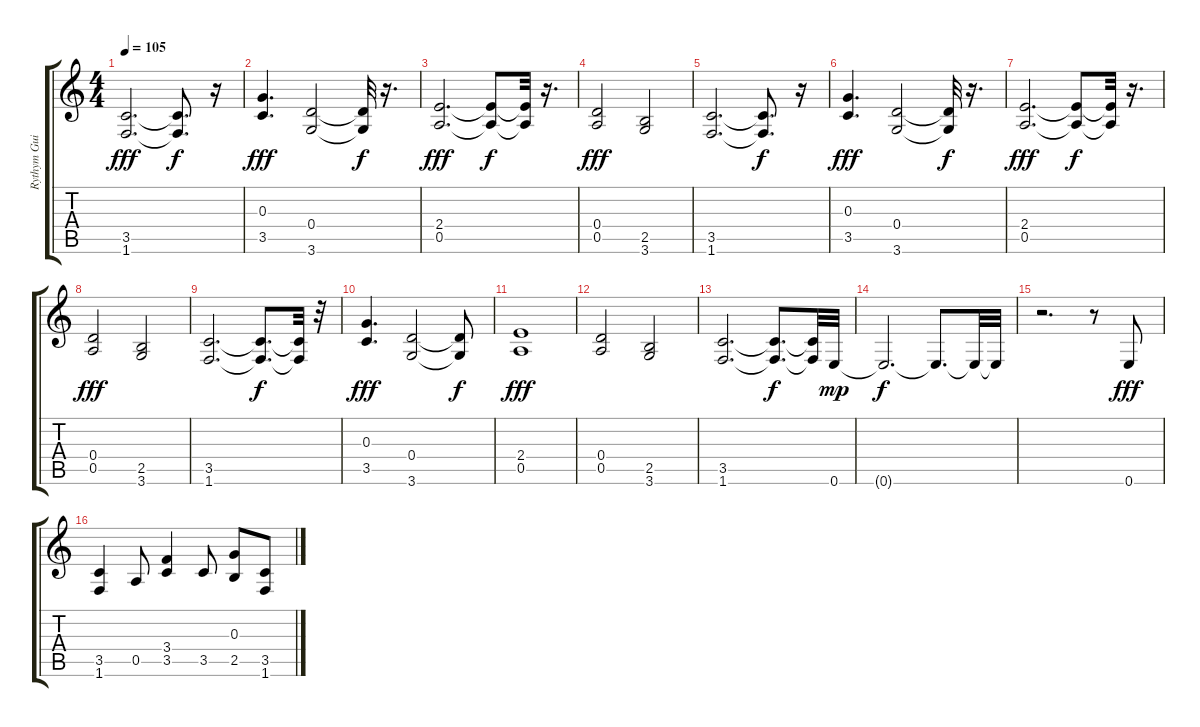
\track ("Rythym Guitar" "Rythym Gui") {instrument overdrivenguitar}
\staff {score tabs}
\tuning (E4 B3 G3 D3 A2 E2) {hide}
\ts (4 4)
\tempo 105
\clef g2
\ks c
(3.5 1.6).2{d dy fff} (3.5{t} 1.6{t}).8{d dy f} r.16 |
(0.3 3.5).4{d dy fff} (0.4 3.6).2 (0.4{t} 3.6{t}).32{dy f} r.16{d} |
(2.4 0.5).2{d dy fff} (2.4{t} 0.5{t}).8{dy f} (2.4{t} 0.5{t}).32 r.16{d} |
(0.4 0.5).2{dy fff} (2.5 3.6).2 |
(3.5 1.6).2{d} (3.5{t} 1.6{t}).8{d dy f} r.16 |
(0.3 3.5).4{d dy fff} (0.4 3.6).2 (0.4{t} 3.6{t}).32{dy f} r.16{d} |
(2.4 0.5).2{d dy fff} (2.4{t} 0.5{t}).8{dy f} (2.4{t} 0.5{t}).32 r.16{d} |
(0.4 0.5).2{dy fff} (2.5 3.6).2 |
(3.5 1.6).2{d} (3.5{t} 1.6{t}).8{d dy f} (3.5{t} 1.6{t}).32 r.32 |
(0.3 3.5).4{d dy fff} (0.4 3.6).2 (0.4{t} 3.6{t}).8{dy f} |
(2.4 0.5).1{dy fff} |
(0.4 0.5).2 (2.5 3.6).2 |
(3.5 1.6).2{d} (3.5{t} 1.6{t}).8{d dy f} (3.5{t} 1.6{t}).32 0.6.32{dy mp} |
0.6{t}.2{d dy f} 0.6{t}.8{d} 0.6{t}.32 0.6{t}.32 |
r.2{d} r.8 0.6.8{dy fff} |
(3.5 1.6).4 0.5.8 (3.4 3.5).4 3.5.8 (0.3 2.5).8 (3.5 1.6).8
